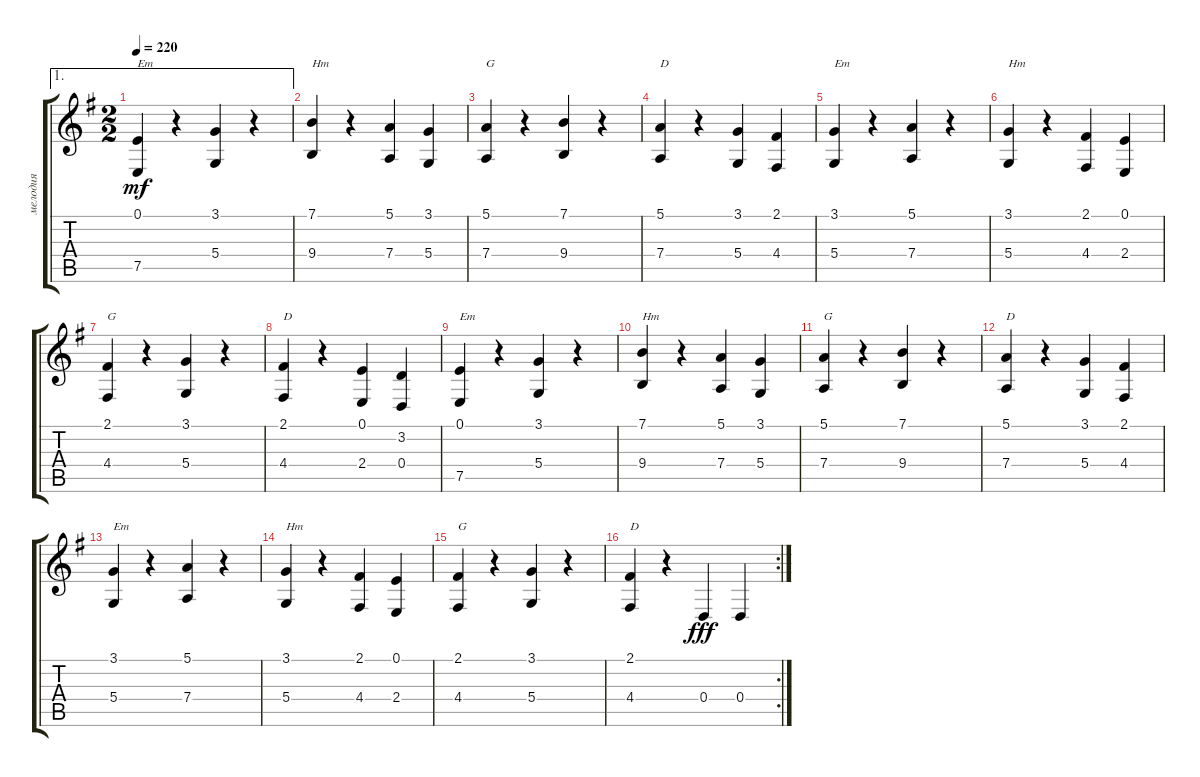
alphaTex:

\track ("мелодия" "мелодия") {instrument accordion}
\staff {score tabs}
\tuning (E4 B3 G3 D3 A2 E2) {hide}
\ae 1
\ts (2 2)
\section ("" "")
\tempo 220
\clef g2
\ks eminor
(0.1 7.5).4{txt "Em" dy mf} r.4 (3.1 5.4).4 r.4 |
(7.1 9.4).4{txt "Hm"} r.4 (5.1 7.4).4 (3.1 5.4).4 |
(5.1 7.4).4{txt "G"} r.4 (7.1 9.4).4 r.4 |
(5.1 7.4).4{txt "D"} r.4 (3.1 5.4).4 (2.1 4.4).4 |
(3.1 5.4).4{txt "Em"} r.4 (5.1 7.4).4 r.4 |
(3.1 5.4).4{txt "Hm"} r.4 (2.1 4.4).4 (0.1 2.4).4 |
(2.1 4.4).4{txt "G"} r.4 (3.1 5.4).4 r.4 |
(2.1 4.4).4{txt "D"} r.4 (0.1 2.4).4 (3.2 0.4).4 |
(0.1 7.5).4{txt "Em"} r.4 (3.1 5.4).4 r.4 |
(7.1 9.4).4{txt "Hm"} r.4 (5.1 7.4).4 (3.1 5.4).4 |
(5.1 7.4).4{txt "G"} r.4 (7.1 9.4).4 r.4 |
(5.1 7.4).4{txt "D"} r.4 (3.1 5.4).4 (2.1 4.4).4 |
(3.1 5.4).4{txt "Em"} r.4 (5.1 7.4).4 r.4 |
(3.1 5.4).4{txt "Hm"} r.4 (2.1 4.4).4 (0.1 2.4).4 |
(2.1 4.4).4{txt "G"} r.4 (3.1 5.4).4 r.4 |
\rc 2
(2.1 4.4).4{txt "D"} r.4 0.4.4{dy fff} 0.4.4
